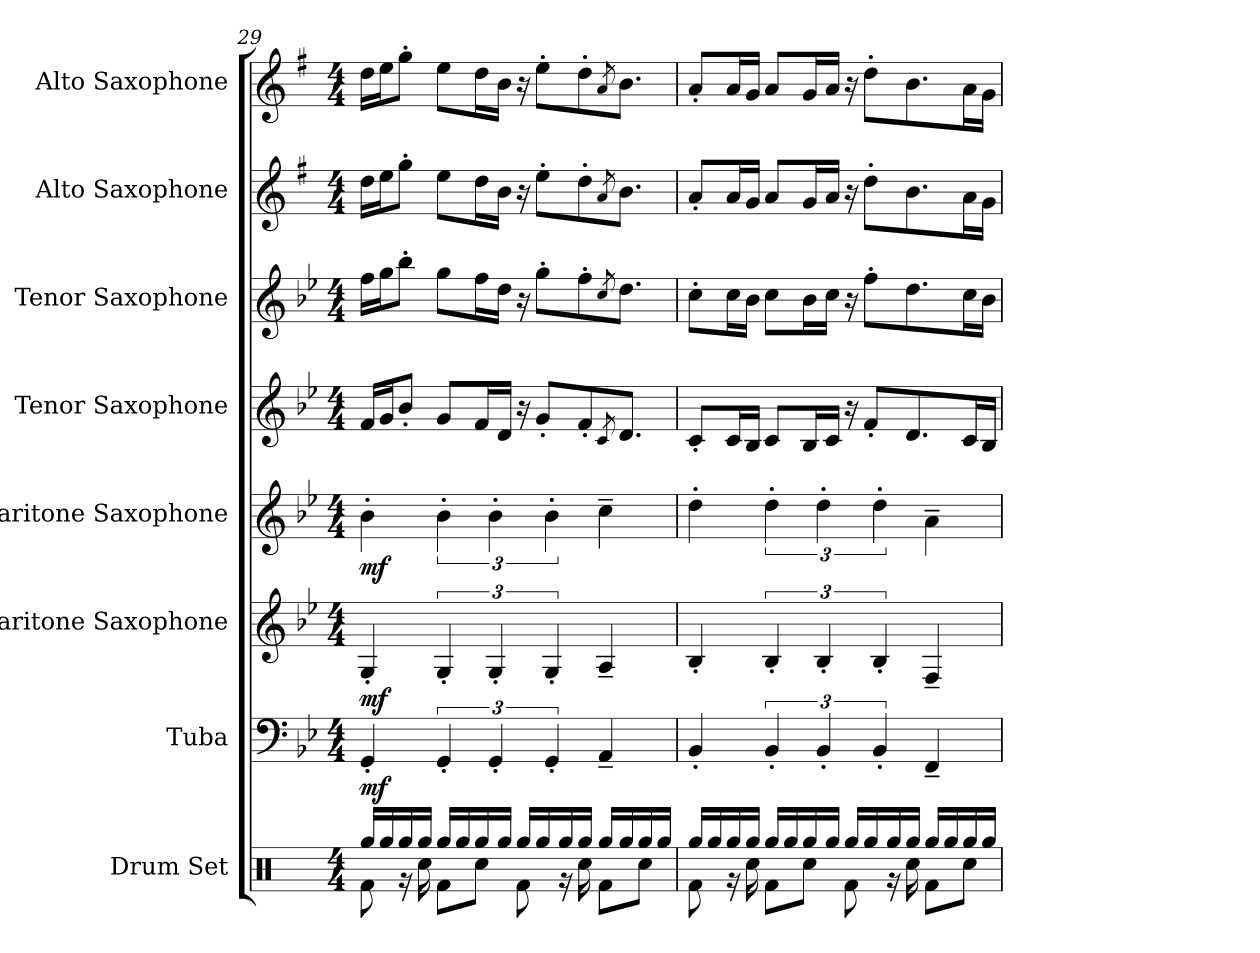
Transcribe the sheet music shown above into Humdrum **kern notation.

**kern	**kern	**dynam	**kern	**dynam	**kern	**dynam	**kern	**kern	**kern	**kern
*part8	*part7	*part7	*part6	*part6	*part5	*part5	*part4	*part3	*part2	*part1
*staff8	*staff7	*staff7	*staff6	*staff6	*staff5	*staff5	*staff4	*staff3	*staff2	*staff1
*I"Drum Set	*I"Tuba	*	*I"Baritone Saxophone	*	*I"Baritone Saxophone	*	*I"Tenor Saxophone	*I"Tenor Saxophone	*I"Alto Saxophone	*I"Alto Saxophone
*I'Drs.	*I'Tba.	*	*I'Bar. Sax.	*	*I'Bar. Sax.	*	*I'T. Sax.	*I'T. Sax.	*I'A. Sax.	*I'A. Sax.
!!LO:PB:g=z
*clefX	*clefF4	*	*clefG2	*	*clefG2	*	*clefG2	*clefG2	*clefG2	*clefG2
*	*	*	*ITrd12c21	*	*ITrd12c21	*	*ITrd8c14	*ITrd8c14	*ITrd5c9	*ITrd5c9
*k[]	*k[b-e-]	*	*k[b-e-]	*	*k[b-e-]	*	*k[b-e-]	*k[b-e-]	*k[b-e-]	*k[b-e-]
*M4/4	*M4/4	*	*M4/4	*	*M4/4	*	*M4/4	*M4/4	*M4/4	*M4/4
*MM120	*MM120	*	*MM120	*	*MM120	*	*MM120	*MM120	*MM120	*MM120
=29	=29	=29	=29	=29	=29	=29	=29	=29	=29	=29
*^	*	*	*	*	*	*	*	*	*	*
!	!	!	!LO:DY:b	!	!LO:DY:b	!	!LO:DY:b	!	!	!	!
16Rgg/LL	8Rf\	4GG'/	mf	4GG'/	mf	4B-'\	mf	16F/LL	16f\LL	16f\LL	16f\LL
16Rgg/	.	.	.	.	.	.	.	16G/J	16g\J	16g\J	16g\J
16Rgg/	16r	.	.	.	.	.	.	8B-'/J	8b-'\J	8b-'\J	8b-'\J
16Rgg/JJ	16Rcc\	.	.	.	.	.	.	.	.	.	.
16Rgg/LL	8Rf\L	6GG'/	.	6GG'/	.	6B-'\	.	8G/L	8g\L	8g\L	8g\L
16Rgg/	.	.	.	.	.	.	.	.	.	.	.
16Rgg/	8Rcc\J	.	.	.	.	.	.	16F/L	16f\L	16f\L	16f\L
.	.	6GG'/	.	6GG'/	.	6B-'\	.	.	.	.	.
16Rgg/JJ	.	.	.	.	.	.	.	16D/JJ	16d\JJ	16d\JJ	16d\JJ
16Rgg/LL	8Rf\	.	.	.	.	.	.	16r	16r	16r	16r
16Rgg/	.	.	.	.	.	.	.	8G'/L	8g'\L	8g'\L	8g'\L
.	.	6GG'/	.	6GG'/	.	6B-'\	.	.	.	.	.
16Rgg/	16r	.	.	.	.	.	.	.	.	.	.
16Rgg/JJ	16Rcc\	.	.	.	.	.	.	8F'/	8f'\	8f'\	8f'\
16Rgg/LL	8Rf\L	4AA~/	.	4AA~/	.	4c~\	.	.	.	.	.
.	.	.	.	.	.	.	.	8qC/	8qc/	8qc/	8qc/
16Rgg/	.	.	.	.	.	.	.	8.D/J	8.d\J	8.d\J	8.d\J
16Rgg/	8Rcc\J	.	.	.	.	.	.	.	.	.	.
16Rgg/JJ	.	.	.	.	.	.	.	.	.	.	.
=30	=30	=30	=30	=30	=30	=30	=30	=30	=30	=30	=30
16Rgg/LL	8Rf\	4BB-'/	.	4BB-'/	.	4d'\	.	8C'/L	8c'\L	8c'/L	8c'/L
16Rgg/	.	.	.	.	.	.	.	.	.	.	.
16Rgg/	16r	.	.	.	.	.	.	16C/L	16c\L	16c/L	16c/L
16Rgg/JJ	16Rcc\	.	.	.	.	.	.	16BB-/JJ	16B-\JJ	16B-/JJ	16B-/JJ
16Rgg/LL	8Rf\L	6BB-'/	.	6BB-'/	.	6d'\	.	8C/L	8c\L	8c/L	8c/L
16Rgg/	.	.	.	.	.	.	.	.	.	.	.
16Rgg/	8Rcc\J	.	.	.	.	.	.	16BB-/L	16B-\L	16B-/L	16B-/L
.	.	6BB-'/	.	6BB-'/	.	6d'\	.	.	.	.	.
16Rgg/JJ	.	.	.	.	.	.	.	16C/JJ	16c\JJ	16c/JJ	16c/JJ
16Rgg/LL	8Rf\	.	.	.	.	.	.	16r	16r	16r	16r
16Rgg/	.	.	.	.	.	.	.	8F'/L	8f'\L	8f'\L	8f'\L
.	.	6BB-'/	.	6BB-'/	.	6d'\	.	.	.	.	.
16Rgg/	16r	.	.	.	.	.	.	.	.	.	.
16Rgg/JJ	16Rcc\	.	.	.	.	.	.	8.D/	8.d\	8.d\	8.d\
16Rgg/LL	8Rf\L	4FF~/	.	4FF~/	.	4A~\	.	.	.	.	.
16Rgg/	.	.	.	.	.	.	.	.	.	.	.
16Rgg/	8Rcc\J	.	.	.	.	.	.	16C/L	16c\L	16c\L	16c\L
16Rgg/JJ	.	.	.	.	.	.	.	16BB-/JJ	16B-\JJ	16B-\JJ	16B-\JJ
*v	*v	*	*	*	*	*	*	*	*	*	*
=	=	=	=	=	=	=	=	=	=	=
*-	*-	*-	*-	*-	*-	*-	*-	*-	*-	*-
